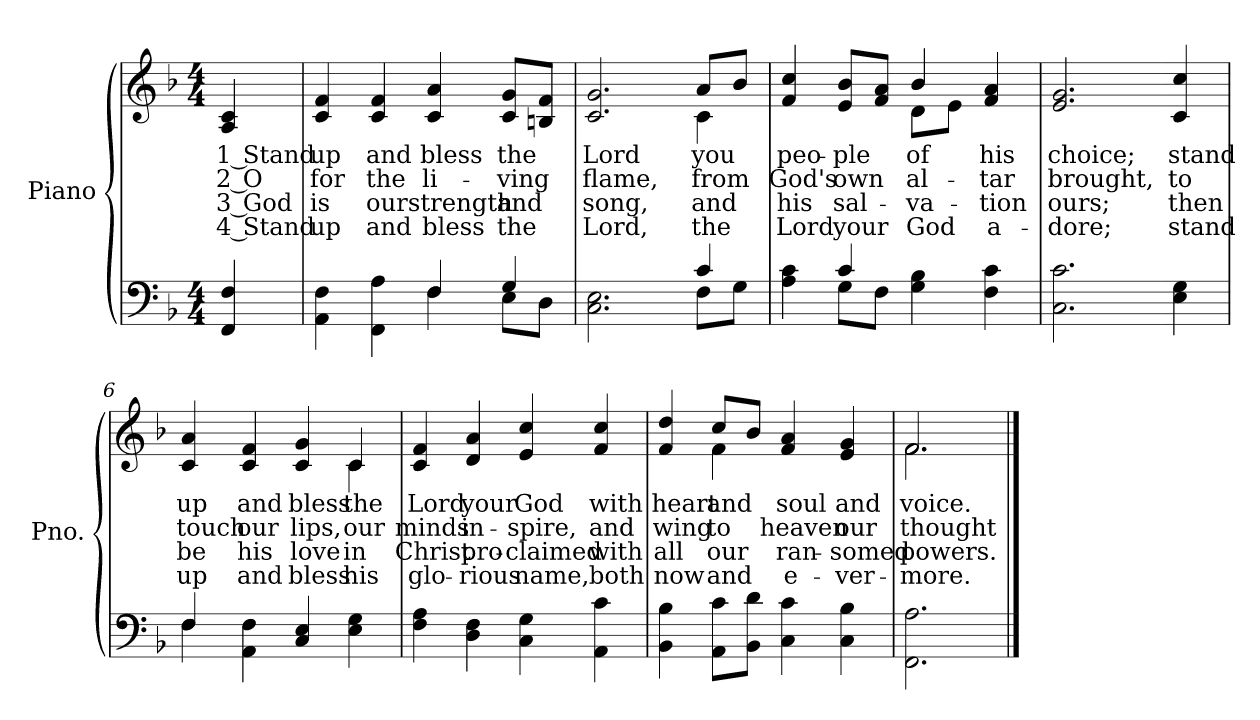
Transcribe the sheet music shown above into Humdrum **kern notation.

**kern	**kern	**text	**text	**text	**text
*part2	*part1	*part1	*part1	*part1	*part1
*staff2	*staff1	*staff1	*staff1	*staff1	*staff1
*I"Piano	*I"Piano	*	*	*	*
*I'Pno.	*I'Pno.	*	*	*	*
!!LO:PB:g=z
*clefF4	*clefG2	*	*	*	*
*k[b-]	*k[b-]	*	*	*	*
*F:	*F:	*	*	*	*
*M4/4	*M4/4	*	*	*	*
=	=	=	=	=	=
!	!	!LO:LY:b:color=#000000	!LO:LY:b:color=#000000	!LO:LY:b:color=#000000	!LO:LY:b:color=#000000
4FFi/ 4Fi	4Ai/ 4ci	1 Stand	2 O	3 God	4 Stand
=1	=1	=1	=1	=1	=1
*^	*	*	*	*	*
!	!	!	!LO:LY:b:color=#000000	!LO:LY:b:color=#000000	!LO:LY:b:color=#000000	!LO:LY:b:color=#000000
4AAi\ 4Fi	2ryy	4ci/ 4fi	up	for	is	up
!	!	!	!LO:LY:b:color=#000000	!LO:LY:b:color=#000000	!LO:LY:b:color=#000000	!LO:LY:b:color=#000000
4FFi\ 4Ai	.	4ci/ 4fi	and	the	our	and
!	!	!	!LO:LY:b:color=#000000	!LO:LY:b:color=#000000	!LO:LY:b:color=#000000	!LO:LY:b:color=#000000
4Fi/	4Fi\	4ci/ 4ai	bless	li-	strength	bless
!	!	!	!LO:LY:b:color=#000000	!LO:LY:b:color=#000000	!LO:LY:b:color=#000000	!LO:LY:b:color=#000000
4Gi/	8Ei\L	8ci/ 8giL	the	-ving	and	the
.	8Di\J	8Bni/ 8fiJ	.	.	.	.
=2	=2	=2	=2	=2	=2	=2
!	!	!	!LO:LY:b:color=#000000	!LO:LY:b:color=#000000	!LO:LY:b:color=#000000	!LO:LY:b:color=#000000
*	*	*^	*	*	*	*
2.Ci\ 2.Ei	2.ryy	2.ci/ 2.gi	2.ryy	Lord	flame,	song,	Lord,
!	!	!	!	!LO:LY:b:color=#000000	!LO:LY:b:color=#000000	!LO:LY:b:color=#000000	!LO:LY:b:color=#000000
4ci/	8Fi\L	8ai/L	4ci\	you	from	and	the
.	8Gi\J	8b-i/J	.	.	.	.	.
=3	=3	=3	=3	=3	=3	=3	=3
!	!	!	!	!LO:LY:b:color=#000000	!LO:LY:b:color=#000000	!LO:LY:b:color=#000000	!LO:LY:b:color=#000000
4Ai\ 4ci	4ryy	4fi/ 4cci	2ryy	peo-	God's	his	Lord
!	!	!	!	!LO:LY:b:color=#000000	!LO:LY:b:color=#000000	!LO:LY:b:color=#000000	!LO:LY:b:color=#000000
4ci/	8Gi\L	8ei/ 8b-iL	.	-ple	own	sal-	-your
.	8Fi\J	8fi/ 8aiJ	.	.	.	.	.
!	!	!	!	!LO:LY:b:color=#000000	!LO:LY:b:color=#000000	!LO:LY:b:color=#000000	!LO:LY:b:color=#000000
4Gi\ 4B-i	2ryy	4b-i/	8di\L	of	al-	va-	-God
.	.	.	8ei\J	.	.	.	.
!	!	!	!	!LO:LY:b:color=#000000	!LO:LY:b:color=#000000	!LO:LY:b:color=#000000	!LO:LY:b:color=#000000
4Fi\ 4ci	.	4fi/ 4ai	4ryy	his	-tar	tion	a-
*v	*v	*	*	*	*	*	*
!!LO:LB:g=z
=4	=4	=4	=4	=4	=4	=4
!	!	!	!LO:LY:b:color=#000000	!LO:LY:b:color=#000000	!LO:LY:b:color=#000000	!LO:LY:b:color=#000000
*	*v	*v	*	*	*	*
2.Ci\ 2.ci	2.ei/ 2.gi	choice;	brought,	-ours;	dore;
=5-	=5-	=5-	=5-	=5-	=5-
!	!	!LO:LY:b:color=#000000	!LO:LY:b:color=#000000	!LO:LY:b:color=#000000	!LO:LY:b:color=#000000
4Ei\ 4Gi	4ci/ 4cci	stand	to	then	stand
=6	=6	=6	=6	=6	=6
*^	*	*	*	*	*
!	!	!	!LO:LY:b:color=#000000	!LO:LY:b:color=#000000	!LO:LY:b:color=#000000	!LO:LY:b:color=#000000
*	*	*^	*	*	*	*
4Fi/	4Fi\	4ci/ 4ai	2.ryy	up	touch	be	up
!	!	!	!	!LO:LY:b:color=#000000	!LO:LY:b:color=#000000	!LO:LY:b:color=#000000	!LO:LY:b:color=#000000
4AAi\ 4Fi	2.ryy	4ci/ 4fi	.	and	our	his	and
!	!	!	!	!LO:LY:b:color=#000000	!LO:LY:b:color=#000000	!LO:LY:b:color=#000000	!LO:LY:b:color=#000000
4Ci/ 4Ei	.	4ci/ 4gi	.	bless	lips,	love	bless
!	!	!	!	!LO:LY:b:color=#000000	!LO:LY:b:color=#000000	!LO:LY:b:color=#000000	!LO:LY:b:color=#000000
4Ei\ 4Gi	.	4ci/	4ci\	the	our	in	his
*v	*v	*	*	*	*	*	*
!!LO:LB:g=z
=7	=7	=7	=7	=7	=7	=7
!	!	!	!LO:LY:b:color=#000000	!LO:LY:b:color=#000000	!LO:LY:b:color=#000000	!LO:LY:b:color=#000000
*	*v	*v	*	*	*	*
4Fi\ 4Ai	4ci/ 4fi	Lord	minds	Christ	glo-
!	!	!LO:LY:b:color=#000000	!LO:LY:b:color=#000000	!LO:LY:b:color=#000000	!LO:LY:b:color=#000000
4Di\ 4Fi	4di/ 4ai	your	in-	-pro-	-rious
!	!	!LO:LY:b:color=#000000	!LO:LY:b:color=#000000	!LO:LY:b:color=#000000	!LO:LY:b:color=#000000
4Ci\ 4Gi	4ei/ 4cci	God	-spire,	claimed	name,
!	!	!LO:LY:b:color=#000000	!LO:LY:b:color=#000000	!LO:LY:b:color=#000000	!LO:LY:b:color=#000000
4AAi\ 4ci	4fi/ 4cci	with	and	with	both
=8	=8	=8	=8	=8	=8
!	!	!LO:LY:b:color=#000000	!LO:LY:b:color=#000000	!LO:LY:b:color=#000000	!LO:LY:b:color=#000000
*	*^	*	*	*	*
4BB-i\ 4B-i	4fi/ 4ddi	4ryy	heart	wing	all	now
!	!	!	!LO:LY:b:color=#000000	!LO:LY:b:color=#000000	!LO:LY:b:color=#000000	!LO:LY:b:color=#000000
8AAi\ 8ciL	8cci/L	4fi\	and	to	our	and
8BB-i\ 8diJ	8b-i/J	.	.	.	.	.
!	!	!	!LO:LY:b:color=#000000	!LO:LY:b:color=#000000	!LO:LY:b:color=#000000	!LO:LY:b:color=#000000
4Ci\ 4ci	4fi/ 4ai	2ryy	soul	heaven	ran-	-e-
!	!	!	!LO:LY:b:color=#000000	!LO:LY:b:color=#000000	!LO:LY:b:color=#000000	!LO:LY:b:color=#000000
4Ci\ 4B-i	4ei/ 4gi	.	and	our	-somed	ver-
=9	=9	=9	=9	=9	=9	=9
!	!	!	!LO:LY:b:color=#000000	!LO:LY:b:color=#000000	!LO:LY:b:color=#000000	!LO:LY:b:color=#000000
2.FFi\ 2.Ai	2.fi/	2.fi\	voice.	thought	-powers.	more.
*	*v	*v	*	*	*	*
==	==	==	==	==	==
*-	*-	*-	*-	*-	*-
